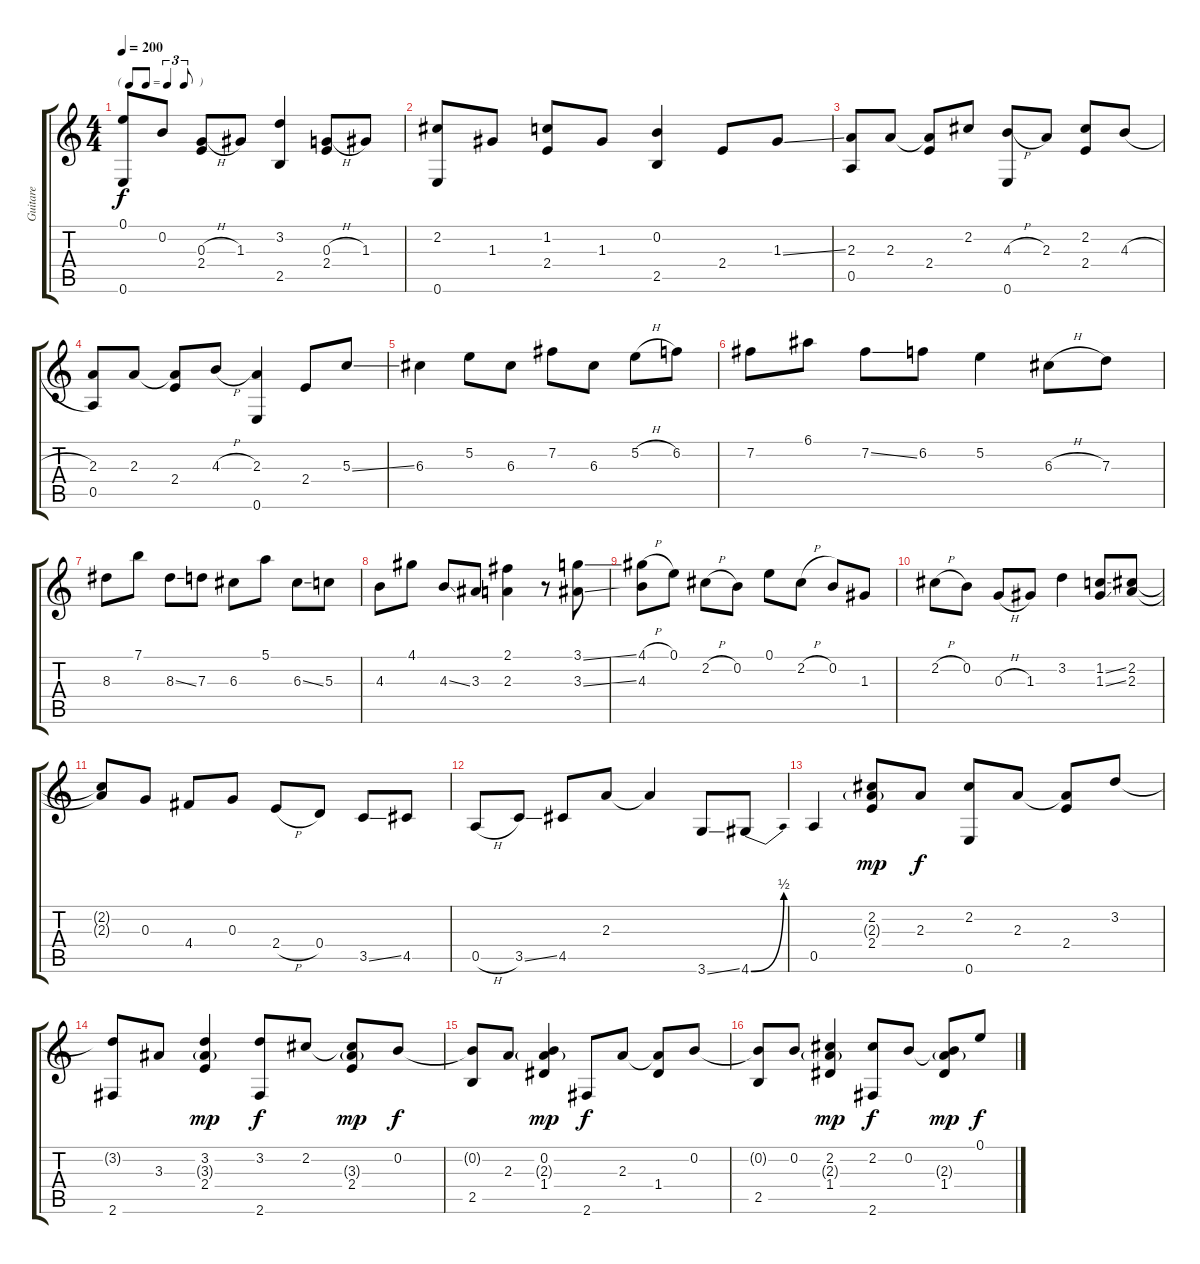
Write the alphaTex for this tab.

\track ("Guitare" "Guitare") {instrument acousticguitarsteel}
\staff {score tabs}
\tuning (E4 B3 G3 D3 A2 E2) {hide}
\ts (4 4)
\tf triplet8th
\tempo 200
\clef g2
\ks c
(0.1{t} 0.6).8{dy f} 0.2.8 (0.3{h} 2.4).8 1.3.8 (3.2 2.5).4 (0.3{h} 2.4).8 1.3.8 |
(2.2 0.6).8 1.3.8 (1.2 2.4).8 1.3.8 (0.2 2.5).4 2.4.8 1.3{ss}.8 |
(2.3 0.5).8 2.3.8 (2.3{t} 2.4).8 2.2.8 (4.3{h} 0.6).8 2.3.8 (2.2 2.4).8 4.3{h}.8 |
(2.3 0.5).8 2.3.8 (2.3{t} 2.4).8 4.3{h}.8 (2.3 0.6).4 2.4.8 5.3{ss}.8 |
6.3.4 5.2.8 6.3.8 7.2.8 6.3.8 5.2{h}.8 6.2.8 |
7.2.8 6.1.8 7.2{ss}.8 6.2.8 5.2.4 6.3{h}.8 7.3.8 |
8.3.8 7.1.8 8.3{ss}.8 7.3.8 6.3.8 5.1.8 6.3{ss}.8 5.3.8 |
4.3.8 4.1.8 4.3{ss}.8 3.3.8 (2.1 2.3).4 r.8 (3.1{ss} 3.3{ss}).8 |
(4.1{h} 4.3).8 0.1.8 2.2{h}.8 0.2.8 0.1.8 2.2{h}.8 0.2.8 1.3.8 |
2.2{h}.8 0.2.8 0.3{h}.8 1.3.8 3.2.4 (1.2{ss} 1.3{ss}).8 (2.2 2.3).8 |
(2.2{t} 2.3{t}).8 0.3.8 4.4.8 0.3.8 2.4{h}.8 0.4.8 3.5{ss}.8 4.5.8 |
0.5{h}.8 3.5{ss}.8 4.5.8 2.3.8 2.3{t}.4 3.6{ss}.8 4.6{be (bend 0 0 60 2)}.8 |
0.5.4 (2.2 2.3{g} 2.4).8{dy mp} 2.3.8{dy f} (2.2 0.6).8 2.3.8 (2.3{t} 2.4).8 3.2.8 |
(3.2{t} 2.6).8 3.3.8 (3.2 3.3{g} 2.4).4{dy mp} (3.2 2.6).8{dy f} 2.2.8 (2.2{t} 3.3{g} 2.4).8{dy mp} 0.2.8{dy f} |
(0.2{t} 2.5).8 2.3.8 (0.2 2.3{g} 1.4).4{dy mp} 2.6.8{dy f} 2.3.8 (2.3{t} 1.4).8 0.2.8 |
(0.2{t} 2.5).8 0.2.8 (2.2 2.3{g} 1.4).4{dy mp} (2.2 2.6).8{dy f} 0.2.8 (0.2{t} 2.3{g} 1.4).8{dy mp} 0.1.8{dy f}
